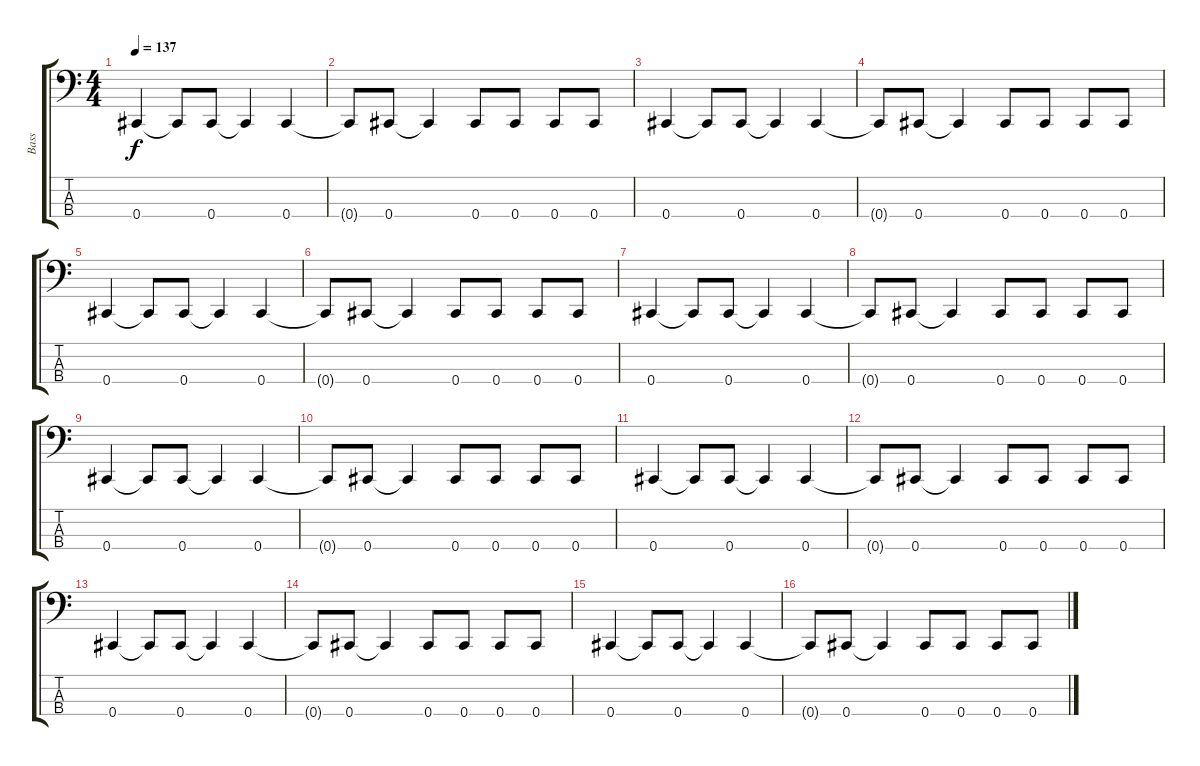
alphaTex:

\track ("Bass" "Bass") {instrument electricbassfinger}
\staff {score tabs}
\tuning (Gb2 Db2 Ab1 Db1) {hide}
\ts (4 4)
\tempo 137
\clef f4
\ks c
0.4.4{dy f} 0.4{t}.8 0.4.8 0.4{t}.4 0.4.4 |
0.4{t}.8 0.4.8 0.4{t}.4 0.4.8 0.4.8 0.4.8 0.4.8 |
0.4.4 0.4{t}.8 0.4.8 0.4{t}.4 0.4.4 |
0.4{t}.8 0.4.8 0.4{t}.4 0.4.8 0.4.8 0.4.8 0.4.8 |
0.4.4 0.4{t}.8 0.4.8 0.4{t}.4 0.4.4 |
0.4{t}.8 0.4.8 0.4{t}.4 0.4.8 0.4.8 0.4.8 0.4.8 |
0.4.4 0.4{t}.8 0.4.8 0.4{t}.4 0.4.4 |
0.4{t}.8 0.4.8 0.4{t}.4 0.4.8 0.4.8 0.4.8 0.4.8 |
0.4.4 0.4{t}.8 0.4.8 0.4{t}.4 0.4.4 |
0.4{t}.8 0.4.8 0.4{t}.4 0.4.8 0.4.8 0.4.8 0.4.8 |
0.4.4 0.4{t}.8 0.4.8 0.4{t}.4 0.4.4 |
0.4{t}.8 0.4.8 0.4{t}.4 0.4.8 0.4.8 0.4.8 0.4.8 |
0.4.4 0.4{t}.8 0.4.8 0.4{t}.4 0.4.4 |
0.4{t}.8 0.4.8 0.4{t}.4 0.4.8 0.4.8 0.4.8 0.4.8 |
0.4.4 0.4{t}.8 0.4.8 0.4{t}.4 0.4.4 |
0.4{t}.8 0.4.8 0.4{t}.4 0.4.8 0.4.8 0.4.8 0.4.8
